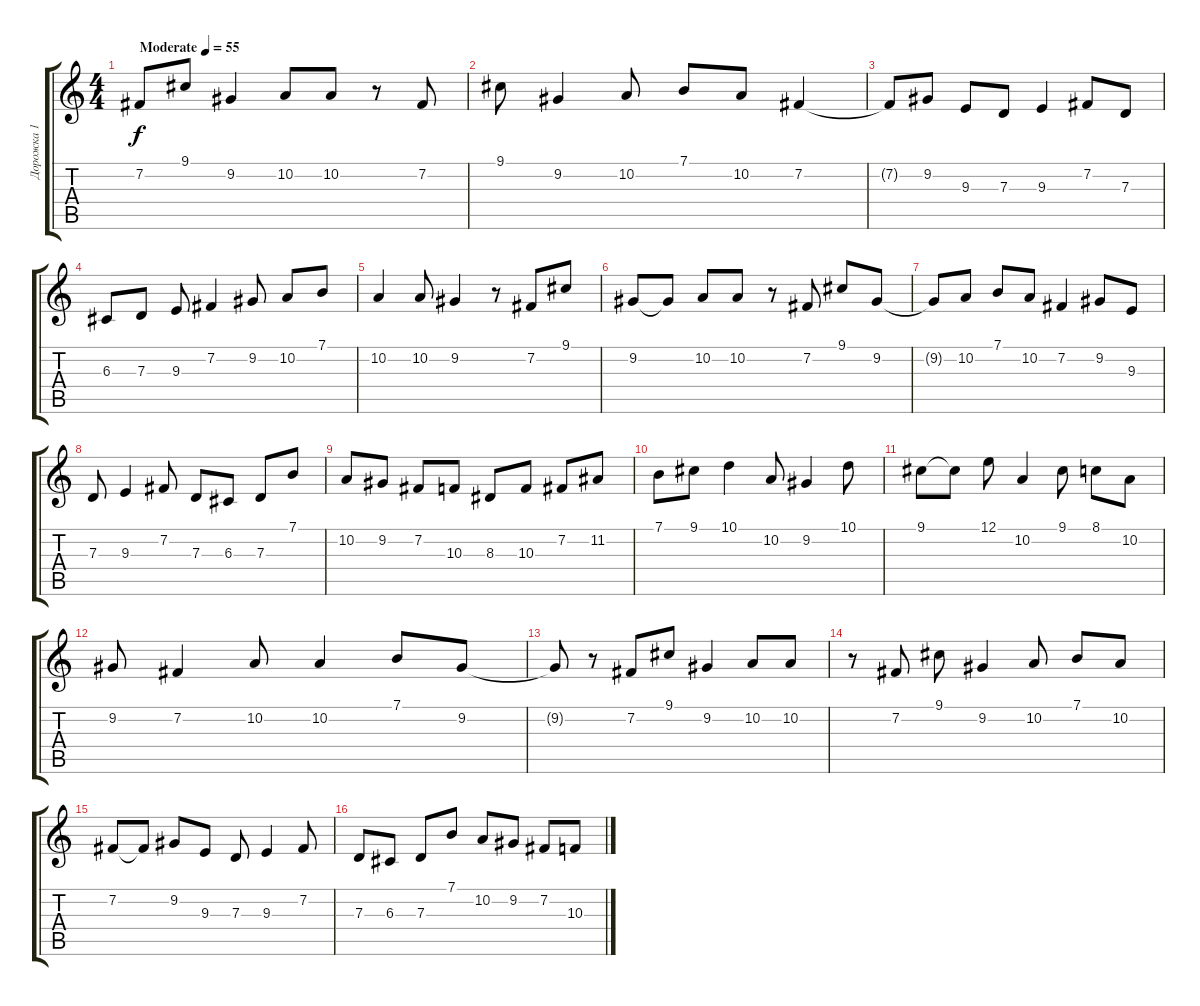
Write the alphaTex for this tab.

\track ("Дорожка 1" "Дорожка 1") {instrument musicbox}
\staff {score tabs}
\tuning (E4 B3 G3 D3 A2 E2) {hide}
\ts (4 4)
\tempo (55 "Moderate")
\clef g2
\ks c
7.2.8{dy f instrument musicbox} 9.1.8 9.2.4 10.2.8 10.2.8 r.8 7.2.8 |
9.1.8 9.2.4 10.2.8 7.1.8 10.2.8 7.2.4 |
7.2{t}.8 9.2.8 9.3.8 7.3.8 9.3.4 7.2.8 7.3.8 |
6.3.8 7.3.8 9.3.8 7.2.4 9.2.8 10.2.8 7.1.8 |
10.2.4 10.2.8 9.2.4 r.8 7.2.8 9.1.8 |
9.2.8 9.2{t}.8 10.2.8 10.2.8 r.8 7.2.8 9.1.8 9.2.8 |
9.2{t}.8 10.2.8 7.1.8 10.2.8 7.2.4 9.2.8 9.3.8 |
7.3.8 9.3.4 7.2.8 7.3.8 6.3.8 7.3.8 7.1.8 |
10.2.8 9.2.8 7.2.8 10.3.8 8.3.8 10.3.8 7.2.8 11.2.8 |
7.1.8 9.1.8 10.1.4 10.2.8 9.2.4 10.1.8 |
9.1.8 9.1{t}.8 12.1.8 10.2.4 9.1.8 8.1.8 10.2.8 |
9.2.8 7.2.4 10.2.8 10.2.4 7.1.8 9.2.8 |
9.2{t}.8 r.8 7.2.8 9.1.8 9.2.4 10.2.8 10.2.8 |
r.8 7.2.8 9.1.8 9.2.4 10.2.8 7.1.8 10.2.8 |
7.2.8 7.2{t}.8 9.2.8 9.3.8 7.3.8 9.3.4 7.2.8 |
7.3.8 6.3.8 7.3.8 7.1.8 10.2.8 9.2.8 7.2.8 10.3.8
